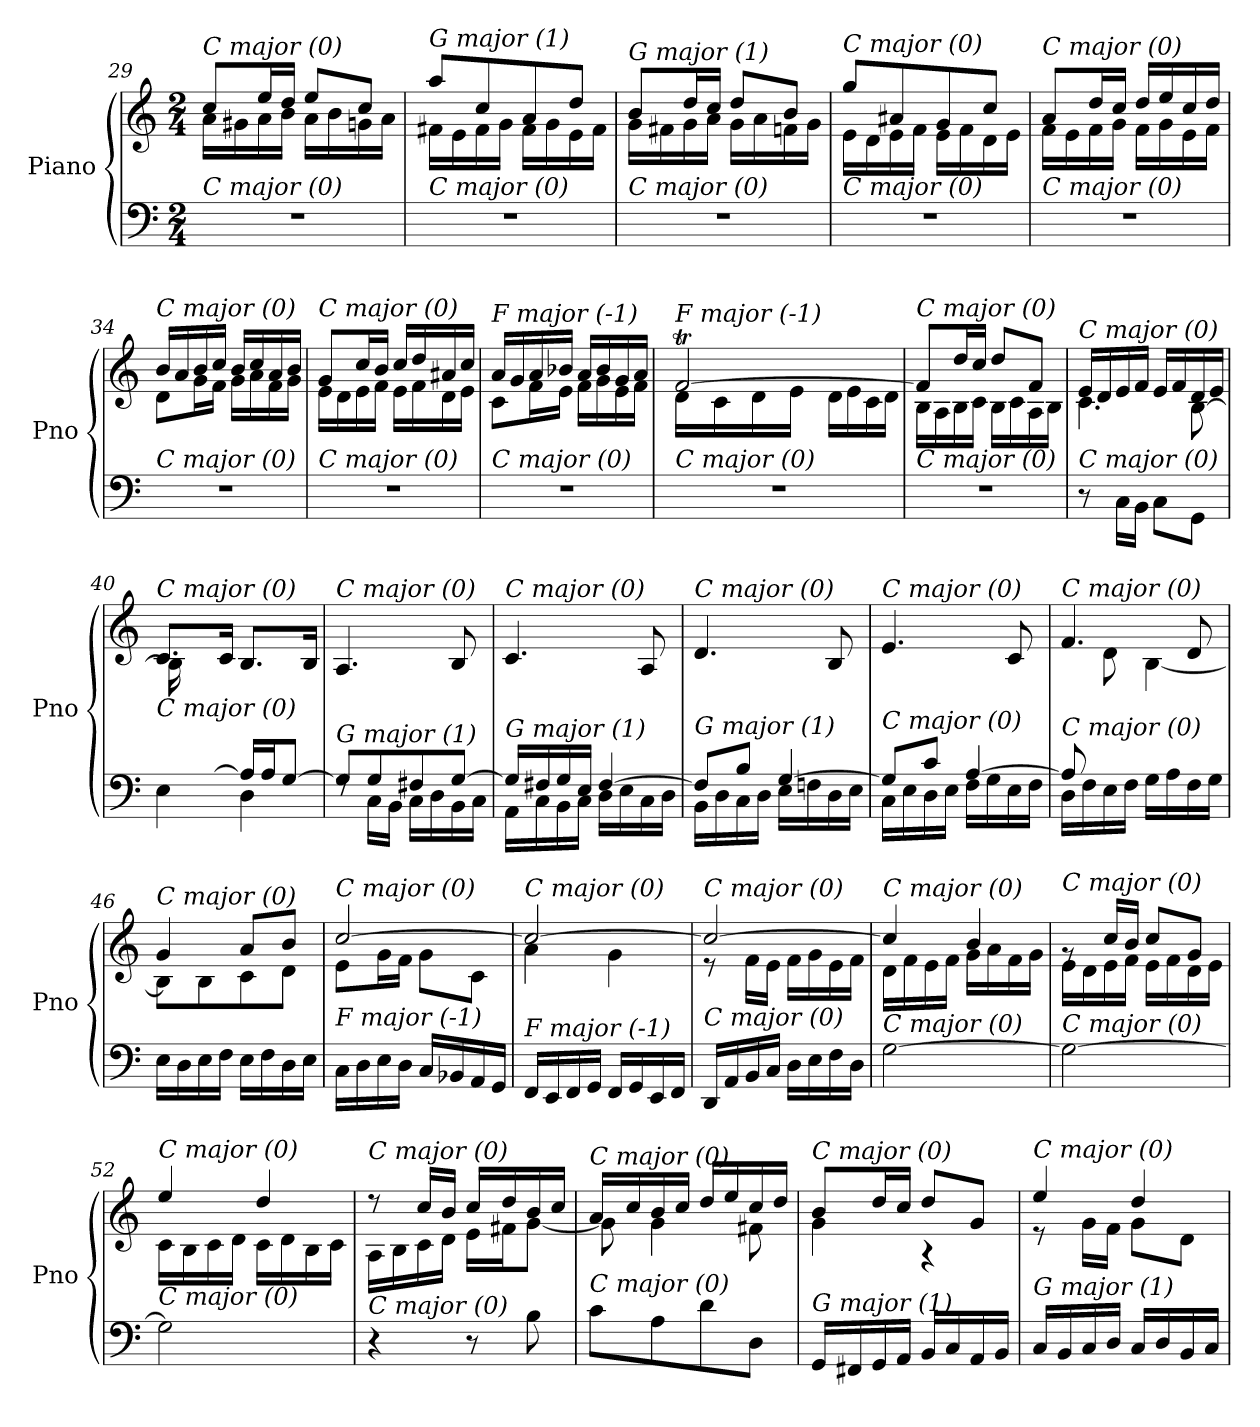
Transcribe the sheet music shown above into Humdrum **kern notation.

**kern	**kern
*part1	*part1
*staff2	*staff1
*I"Piano	*
*I'Pno	*
!!LO:PB:g=z
*clefF4	*clefG2
*k[]	*k[]
*M2/4	*M2/4
=29	=29
*	*^
!	!LO:TX:i:t=C major (0)	!
!LO:TX:i:t=C major (0)	!	!
2r	8cc/L	16a\LL
.	.	16g#X\
.	16ee/L	16a\
.	16dd/JJ	16b\JJ
.	8ee/L	16a\LL
.	.	16b\
.	8cc/J	16gn\
.	.	16a\JJ
=30	=30	=30
!	!LO:TX:i:t=G major (1)	!
!LO:TX:i:t=C major (0)	!	!
2r	8aa/L	16f#X\LL
.	.	16e\
.	8cc/	16f#\
.	.	16g\JJ
.	8a/	16f#\LL
.	.	16g\
.	8dd/J	16e\
.	.	16f#\JJ
=31	=31	=31
!	!LO:TX:i:t=G major (1)	!
!LO:TX:i:t=C major (0)	!	!
2r	8b/L	16g\LL
.	.	16f#X\
.	16dd/L	16g\
.	16cc/JJ	16a\JJ
.	8dd/L	16g\LL
.	.	16a\
.	8b/J	16fn\
.	.	16g\JJ
=32	=32	=32
!	!LO:TX:i:t=C major (0)	!
!LO:TX:i:t=C major (0)	!	!
2r	8gg/L	16e\LL
.	.	16d\
.	8a#Xi/	16e\
.	.	16f\JJ
.	8g/	16e\LL
.	.	16f\
.	8cc/J	16d\
.	.	16e\JJ
=33	=33	=33
!	!LO:TX:i:t=C major (0)	!
!LO:TX:i:t=C major (0)	!	!
2r	8a/L	16f\LL
.	.	16e\
.	16dd/L	16f\
.	16cc/JJ	16g\JJ
.	16dd/LL	16f\LL
.	16ee/	16g\
.	16cc/	16e\
.	16dd/JJ	16f\JJ
!!LO:LB:g=z	!!
=34	=34	=34
!	!LO:TX:i:t=C major (0)	!
!LO:TX:i:t=C major (0)	!	!
2r	16b/LL	8d\L
.	16a/	.
.	16b/	16g\L
.	16cc/JJ	16f\JJ
.	16b/LL	16g\LL
.	16cc/	16a\
.	16a/	16f\
.	16b/JJ	16g\JJ
=35	=35	=35
!	!LO:TX:i:t=C major (0)	!
!LO:TX:i:t=C major (0)	!	!
2r	8g/L	16e\LL
.	.	16d\
.	16cc/L	16e\
.	16b/JJ	16f\JJ
.	16cc/LL	16e\LL
.	16dd/	16f\
.	16a#Xi/	16d\
.	16cc/JJ	16e\JJ
=36	=36	=36
!	!LO:TX:i:t=F major (-1)	!
!LO:TX:i:t=C major (0)	!	!
2r	16a/LL	8c\L
.	16g/	.
.	16a/	16f\L
.	16b-X/JJ	16e\JJ
.	16a/LL	16f\LL
.	16b-/	16g\
.	16g/	16e\
.	16a/JJ	16f\JJ
=37	=37	=37
*	*	*^
!	!LO:TX:i:t=F major (-1)	!	!
!LO:TX:i:t=C major (0)	!	!	!
2r	[2fT/	16d\LL	32g!yy
.	.	.	32f!yy
.	.	16c\	32g!yy
.	.	.	32f!yy
.	.	16d\	32g!yy
.	.	.	32f!yy
.	.	16e\JJ	32g!yy
.	.	.	[32f!yy
.	.	16d\LL	4f!yy_
.	.	16e\	.
.	.	16c\	.
.	.	16d\JJ	.
=38	=38	=38	=38
*^	*	*	*
!	!	!LO:TX:i:t=C major (0)	!	!
!LO:TX:i:t=C major (0)	!	!	!	!
8ryy	2r	8f/L]	16B\LL	8fyy]
.	.	.	16A\	.
4.ryy	.	16dd/L	16B\	4.ryy
.	.	16cc/JJ	16c\JJ	.
.	.	8dd/L	16B\LL	.
.	.	.	16c\	.
.	.	8f/J	16A\	.
.	.	.	16B\JJ	.
=39	=39	=39	=39	=39
*	*^	*	*	*
!	!	!	!LO:TX:i:t=C major (0)	!	!
!LO:TX:i:t=C major (0)	!	!	!	!	!
4.ryy	4.ryy	8r	16e/LL	4.c\	4.ryy
.	.	.	16d/	.	.
.	.	16C\LL	16e/	.	.
.	.	16BB\JJ	16f/JJ	.	.
.	.	8C\L	16e/LL	.	.
.	.	.	16f/	.	.
8ryy	8ryy	8GG\J	16d/	8ryy	[8B\
.	.	.	16e/JJ	.	.
*	*v	*v	*	*	*
*	*	*	*v	*v
!!LO:LB:g=z
=40	=40	=40	=40
!	!	!LO:TX:i:t=C major (0)	!
!LO:TX:i:t=C major (0)	!	!	!
16ryy	4E\	8.c/L	16B\LL]
16B/J	.	.	4..ryy
[8A/J	.	.	.
.	.	16c/Jk	.
16A/LL]	4D\	8.B/L	.
16A/J	.	.	.
[8G/J	.	.	.
.	.	16B/Jk	.
*	*	*v	*v
=41	=41	=41
!	!	!LO:TX:i:t=C major (0)
!LO:TX:i:t=G major (1)	!	!
8G/L]	8rF	4.A/
8G/	16C\LL	.
.	16BB\JJ	.
8F#X/	16C\LL	.
.	16D\	.
[8G/J	16BB\	8B/
.	16C\JJ	.
=42	=42	=42
!	!	!LO:TX:i:t=C major (0)
!LO:TX:i:t=G major (1)	!	!
16G/LL]	16AA\LL	4.c/
16F#X/	16C\	.
16G/	16BB\	.
16E/JJ	16C\JJ	.
[4F#/	16D\LL	.
.	16E\	.
.	16C\	8A/
.	16D\JJ	.
=43	=43	=43
!	!	!LO:TX:i:t=C major (0)
!LO:TX:i:t=G major (1)	!	!
8F#/L]	16BB\LL	4.d/
.	16D\	.
8B/J	16C\	.
.	16D\JJ	.
[4G/	16E\LL	.
.	16Fn\	.
.	16D\	8B/
.	16E\JJ	.
=44	=44	=44
*	*^	*^
*	*	*	*	*^
!	!	!	!LO:TX:i:t=C major (0)	!	!
!LO:TX:i:t=C major (0)	!	!	!	!	!
4ryy	8G/L]	16C\LL	4.e/	4ryy	4ryy
.	.	16E\	.	.	.
.	8c/J	16D\	.	.	.
.	.	16E\JJ	.	.	.
[4A/	16F\LL	4ryy	.	4ryy	4ryy
.	16G\	.	.	.	.
.	16E\	.	8c/	.	.
.	16F\JJ	.	.	.	.
*	*v	*v	*	*	*
*	*	*	*v	*v
=45	=45	=45	=45
!	!	!LO:TX:i:t=C major (0)	!
!LO:TX:i:t=C major (0)	!	!	!
8A/L]	16D\LL	4.f/	8ryy
.	16F\	.	.
4.ryy	16E\	.	8d\J
.	16F\JJ	.	.
.	16G\LL	.	[4B\
.	16A\	.	.
.	16F\	8d/	.
.	16G\JJ	.	.
!!LO:LB:g=z	!!
=46	=46	=46	=46
!	!	!LO:TX:i:t=C major (0)	!
!LO:TX:i:t=C major (0)	!	!	!
*v	*v	*	*
16E\LL	4g/	8B\L]
16D\	.	.
16E\	.	8B\
16F\JJ	.	.
16E\LL	8a/L	8c\
16F\	.	.
16D\	8b/J	8d\J
16E\JJ	.	.
=47	=47	=47
!	!LO:TX:i:t=C major (0)	!
!LO:TX:i:t=F major (-1)	!	!
16C\LL	[2cc/	8e\L
16D\	.	.
16E\	.	16g\L
16D\JJ	.	16f\JJ
16C/LL	.	8g\L
16BB-X/	.	.
16AA/	.	8c\J
16GG/JJ	.	.
=48	=48	=48
!	!LO:TX:i:t=C major (0)	!
!LO:TX:i:t=F major (-1)	!	!
16FF/LL	2cc/_	4a\
16EE/	.	.
16FF/	.	.
16GG/JJ	.	.
16FF/LL	.	4g\
16GG/	.	.
16EE/	.	.
16FF/JJ	.	.
=49	=49	=49
!	!LO:TX:i:t=C major (0)	!
!LO:TX:i:t=C major (0)	!	!
16DD/LL	2cc/_	8r
16AA/	.	.
16BB/	.	16f\LL
16C/JJ	.	16e\JJ
16D\LL	.	16f\LL
16E\	.	16g\
16F\	.	16e\
16D\JJ	.	16f\JJ
=50	=50	=50
!	!LO:TX:i:t=C major (0)	!
!LO:TX:i:t=C major (0)	!	!
[2G\	4cc/]	16d\LL
.	.	16f\
.	.	16e\
.	.	16f\JJ
.	4b/	16g\LL
.	.	16a\
.	.	16f\
.	.	16g\JJ
=51	=51	=51
!	!LO:TX:i:t=C major (0)	!
!LO:TX:i:t=C major (0)	!	!
2G\_	8rg	16e\LL
.	.	16d\
.	16cc/LL	16e\
.	16b/JJ	16f\JJ
.	8cc/L	16e\LL
.	.	16f\
.	8g/J	16d\
.	.	16e\JJ
!!LO:LB:g=z	!!
=52	=52	=52
!	!LO:TX:i:t=C major (0)	!
!LO:TX:i:t=C major (0)	!	!
2G\]	4ee/	16c\LL
.	.	16B\
.	.	16c\
.	.	16d\JJ
.	4dd/	16c\LL
.	.	16d\
.	.	16B\
.	.	16c\JJ
=53	=53	=53
!	!LO:TX:i:t=C major (0)	!
!LO:TX:i:t=C major (0)	!	!
4r	8r	16A\LL
.	.	16B\
.	16cc/LL	16c\
.	16b/JJ	16d\JJ
8r	16cc/LL	16e\LL
.	16dd/	16f#X\J
8B\	16b/	[8g\J
.	16cc/JJ	.
=54	=54	=54
!	!LO:TX:i:t=C major (0)	!
!LO:TX:i:t=C major (0)	!	!
8c\L	16a/LL	8g\]
.	16cc/	.
8A\	16b/	4g\
.	16cc/JJ	.
8d\	16dd/LL	.
.	16ee/	.
8D\J	16cc/	8f#X\
.	16dd/JJ	.
=55	=55	=55
!	!LO:TX:i:t=C major (0)	!
!LO:TX:i:t=G major (1)	!	!
16GG/LL	8b/L	4g\
16FF#X/	.	.
16GG/	16dd/L	.
16AA/JJ	16cc/JJ	.
16BB/LL	8dd/L	4r
16C/	.	.
16AA/	8g/J	.
16BB/JJ	.	.
=56	=56	=56
!	!LO:TX:i:t=C major (0)	!
!LO:TX:i:t=G major (1)	!	!
16C/LL	4ee/	8r
16BB/	.	.
16C/	.	16g\LL
16D/JJ	.	16f\JJ
16C/LL	4dd/	8g\L
16D/	.	.
16BB/	.	8d\J
16C/JJ	.	.
*	*v	*v
=	=
*-	*-
